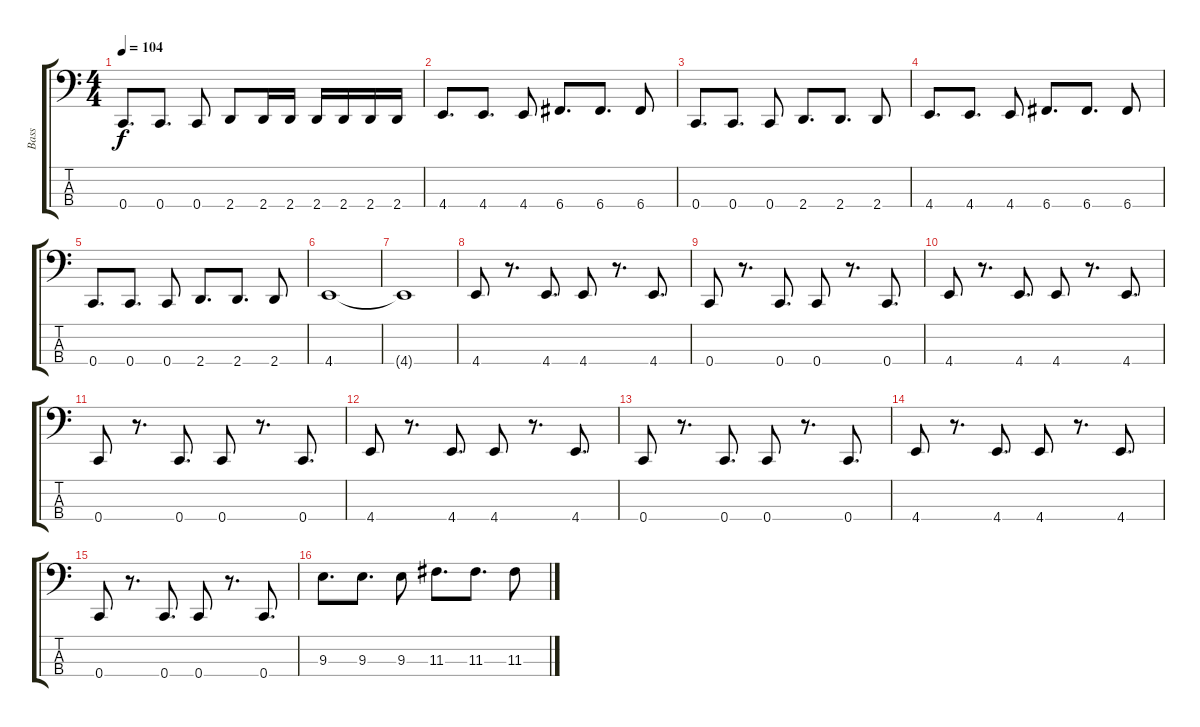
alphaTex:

\track ("Bass" "Bass") {instrument electricbassfinger}
\staff {score tabs}
\tuning (F2 C2 G1 C1) {hide}
\ts (4 4)
\tempo 104
\clef f4
\ks c
0.4.8{d dy f} 0.4.8{d} 0.4.8 2.4.8 2.4.16 2.4.16 2.4.16 2.4.16 2.4.16 2.4.16 |
4.4.8{d} 4.4.8{d} 4.4.8 6.4.8{d} 6.4.8{d} 6.4.8 |
0.4.8{d} 0.4.8{d} 0.4.8 2.4.8{d} 2.4.8{d} 2.4.8 |
4.4.8{d} 4.4.8{d} 4.4.8 6.4.8{d} 6.4.8{d} 6.4.8 |
0.4.8{d} 0.4.8{d} 0.4.8 2.4.8{d} 2.4.8{d} 2.4.8 |
4.4.1 |
4.4{t}.1 |
4.4.8 r.8{d} 4.4.8{d} 4.4.8 r.8{d} 4.4.8{d} |
0.4.8 r.8{d} 0.4.8{d} 0.4.8 r.8{d} 0.4.8{d} |
4.4.8 r.8{d} 4.4.8{d} 4.4.8 r.8{d} 4.4.8{d} |
0.4.8 r.8{d} 0.4.8{d} 0.4.8 r.8{d} 0.4.8{d} |
4.4.8 r.8{d} 4.4.8{d} 4.4.8 r.8{d} 4.4.8{d} |
0.4.8 r.8{d} 0.4.8{d} 0.4.8 r.8{d} 0.4.8{d} |
4.4.8 r.8{d} 4.4.8{d} 4.4.8 r.8{d} 4.4.8{d} |
0.4.8 r.8{d} 0.4.8{d} 0.4.8 r.8{d} 0.4.8{d} |
9.3.8{d} 9.3.8{d} 9.3.8 11.3.8{d} 11.3.8{d} 11.3.8
